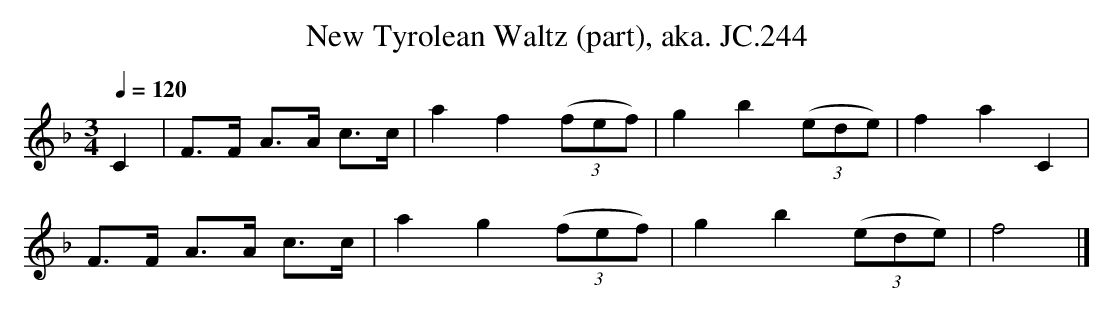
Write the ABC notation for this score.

X:1
T:New Tyrolean Waltz (part), aka. JC.244
M:3/4
L:1/8
Q:1/4=120
K:F
C2|\\
F>F A>A c>c|a2f2((3fef)|g2b2((3ede)|f2a2C2|
F>F A>A c>c|a2g2((3fef)|g2b2((3ede)|f4|]
